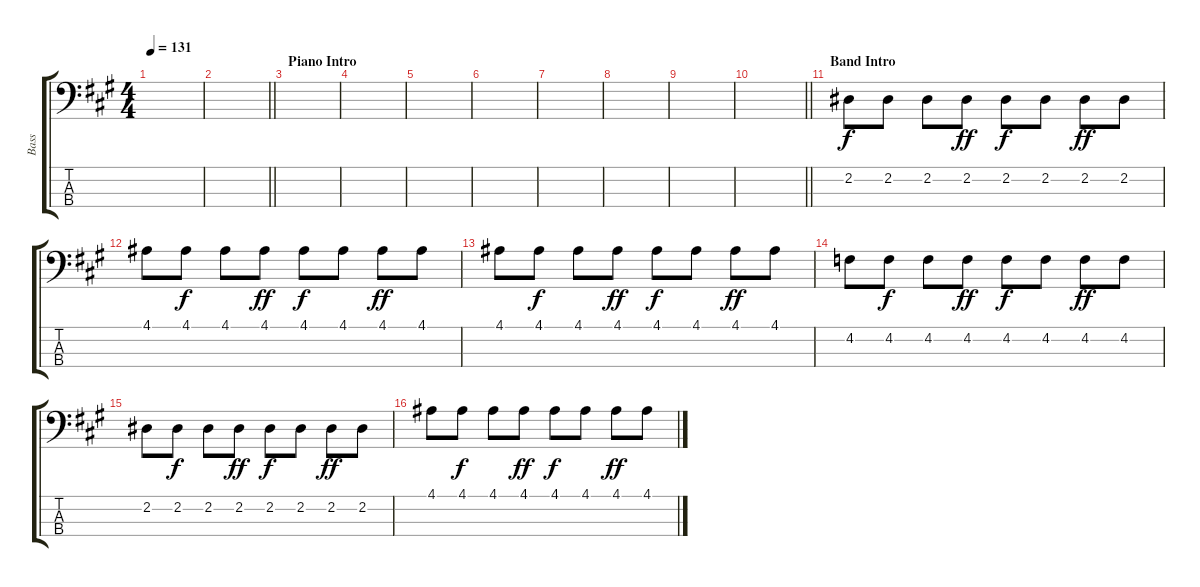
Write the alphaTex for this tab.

\track ("Bass" "Bass") {instrument electricbassfinger}
\staff {score tabs}
\tuning (Gb2 Db2 Ab1 Eb1) {hide}
\ts (4 4)
\tempo 131
\clef f4
\ks a
|
\barLineRight lightlight
|
\section ("" "Piano Intro")
|
|
|
|
|
|
|
\barLineRight lightlight
|
\section ("" "Band Intro")
2.2.8 2.2.8{dy f} 2.2.8 2.2.8{dy ff} 2.2.8{dy f} 2.2.8 2.2.8{dy ff} 2.2.8 |
4.1.8 4.1.8{dy f} 4.1.8 4.1.8{dy ff} 4.1.8{dy f} 4.1.8 4.1.8{dy ff} 4.1.8 |
4.1.8 4.1.8{dy f} 4.1.8 4.1.8{dy ff} 4.1.8{dy f} 4.1.8 4.1.8{dy ff} 4.1.8 |
4.2.8 4.2.8{dy f} 4.2.8 4.2.8{dy ff} 4.2.8{dy f} 4.2.8 4.2.8{dy ff} 4.2.8 |
2.2.8 2.2.8{dy f} 2.2.8 2.2.8{dy ff} 2.2.8{dy f} 2.2.8 2.2.8{dy ff} 2.2.8 |
4.1.8 4.1.8{dy f} 4.1.8 4.1.8{dy ff} 4.1.8{dy f} 4.1.8 4.1.8{dy ff} 4.1.8
